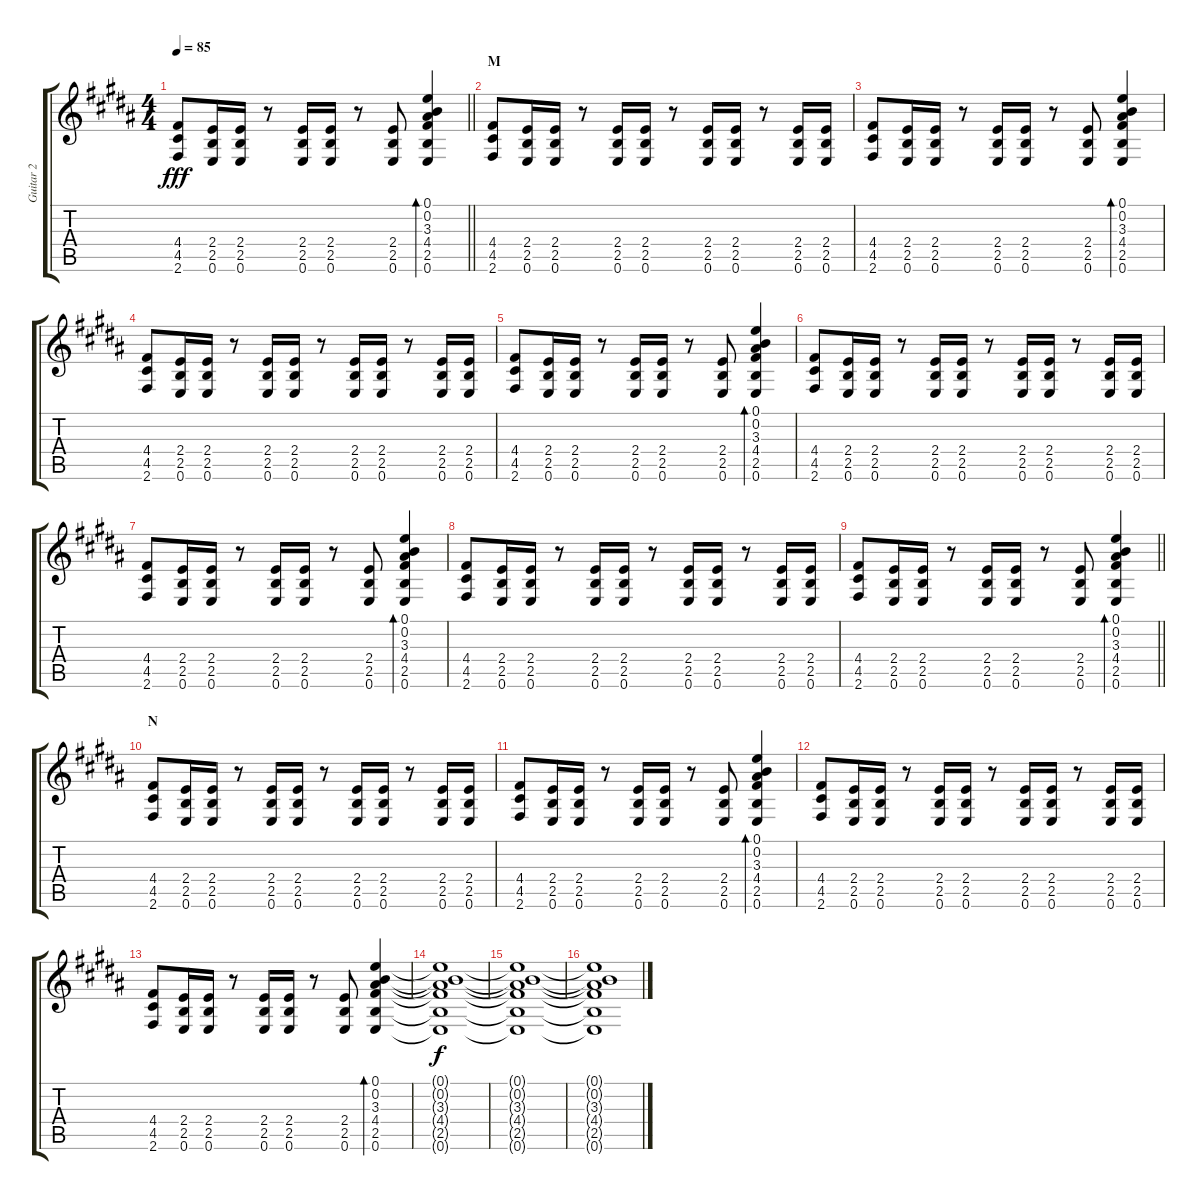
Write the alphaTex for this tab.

\track ("Guitar 2" "Guitar 2") {instrument distortionguitar}
\staff {score tabs}
\tuning (E4 B3 G3 D3 A2 E2) {hide}
\ts (4 4)
\tempo 85
\clef g2
\barLineRight lightlight
\ks b
(4.4 4.5 2.6).8{dy fff} (2.4 2.5 0.6).16 (2.4 2.5 0.6).16 r.8 (2.4 2.5 0.6).16 (2.4 2.5 0.6).16 r.8 (2.4 2.5 0.6).8 (0.1 0.2 3.3 4.4 2.5 0.6).4{bd 120} |
\section ("" "M")
(4.4 4.5 2.6).8 (2.4 2.5 0.6).16 (2.4 2.5 0.6).16 r.8 (2.4 2.5 0.6).16 (2.4 2.5 0.6).16 r.8 (2.4 2.5 0.6).16 (2.4 2.5 0.6).16 r.8 (2.4 2.5 0.6).16 (2.4 2.5 0.6).16 |
(4.4 4.5 2.6).8 (2.4 2.5 0.6).16 (2.4 2.5 0.6).16 r.8 (2.4 2.5 0.6).16 (2.4 2.5 0.6).16 r.8 (2.4 2.5 0.6).8 (0.1 0.2 3.3 4.4 2.5 0.6).4{bd 120} |
(4.4 4.5 2.6).8 (2.4 2.5 0.6).16 (2.4 2.5 0.6).16 r.8 (2.4 2.5 0.6).16 (2.4 2.5 0.6).16 r.8 (2.4 2.5 0.6).16 (2.4 2.5 0.6).16 r.8 (2.4 2.5 0.6).16 (2.4 2.5 0.6).16 |
(4.4 4.5 2.6).8 (2.4 2.5 0.6).16 (2.4 2.5 0.6).16 r.8 (2.4 2.5 0.6).16 (2.4 2.5 0.6).16 r.8 (2.4 2.5 0.6).8 (0.1 0.2 3.3 4.4 2.5 0.6).4{bd 120} |
(4.4 4.5 2.6).8 (2.4 2.5 0.6).16 (2.4 2.5 0.6).16 r.8 (2.4 2.5 0.6).16 (2.4 2.5 0.6).16 r.8 (2.4 2.5 0.6).16 (2.4 2.5 0.6).16 r.8 (2.4 2.5 0.6).16 (2.4 2.5 0.6).16 |
(4.4 4.5 2.6).8 (2.4 2.5 0.6).16 (2.4 2.5 0.6).16 r.8 (2.4 2.5 0.6).16 (2.4 2.5 0.6).16 r.8 (2.4 2.5 0.6).8 (0.1 0.2 3.3 4.4 2.5 0.6).4{bd 120} |
(4.4 4.5 2.6).8 (2.4 2.5 0.6).16 (2.4 2.5 0.6).16 r.8 (2.4 2.5 0.6).16 (2.4 2.5 0.6).16 r.8 (2.4 2.5 0.6).16 (2.4 2.5 0.6).16 r.8 (2.4 2.5 0.6).16 (2.4 2.5 0.6).16 |
\barLineRight lightlight
(4.4 4.5 2.6).8 (2.4 2.5 0.6).16 (2.4 2.5 0.6).16 r.8 (2.4 2.5 0.6).16 (2.4 2.5 0.6).16 r.8 (2.4 2.5 0.6).8 (0.1 0.2 3.3 4.4 2.5 0.6).4{bd 120} |
\section ("" "N")
(4.4 4.5 2.6).8 (2.4 2.5 0.6).16 (2.4 2.5 0.6).16 r.8 (2.4 2.5 0.6).16 (2.4 2.5 0.6).16 r.8 (2.4 2.5 0.6).16 (2.4 2.5 0.6).16 r.8 (2.4 2.5 0.6).16 (2.4 2.5 0.6).16 |
(4.4 4.5 2.6).8 (2.4 2.5 0.6).16 (2.4 2.5 0.6).16 r.8 (2.4 2.5 0.6).16 (2.4 2.5 0.6).16 r.8 (2.4 2.5 0.6).8 (0.1 0.2 3.3 4.4 2.5 0.6).4{bd 120} |
(4.4 4.5 2.6).8 (2.4 2.5 0.6).16 (2.4 2.5 0.6).16 r.8 (2.4 2.5 0.6).16 (2.4 2.5 0.6).16 r.8 (2.4 2.5 0.6).16 (2.4 2.5 0.6).16 r.8 (2.4 2.5 0.6).16 (2.4 2.5 0.6).16 |
(4.4 4.5 2.6).8 (2.4 2.5 0.6).16 (2.4 2.5 0.6).16 r.8 (2.4 2.5 0.6).16 (2.4 2.5 0.6).16 r.8 (2.4 2.5 0.6).8 (0.1 0.2 3.3 4.4 2.5 0.6).4{bd 120} |
(0.1{t} 0.2{t} 3.3{t} 4.4{t} 2.5{t} 0.6{t}).1{dy f} |
(0.1{t} 0.2{t} 3.3{t} 4.4{t} 2.5{t} 0.6{t}).1 |
(0.1{t} 0.2{t} 3.3{t} 4.4{t} 2.5{t} 0.6{t}).1
